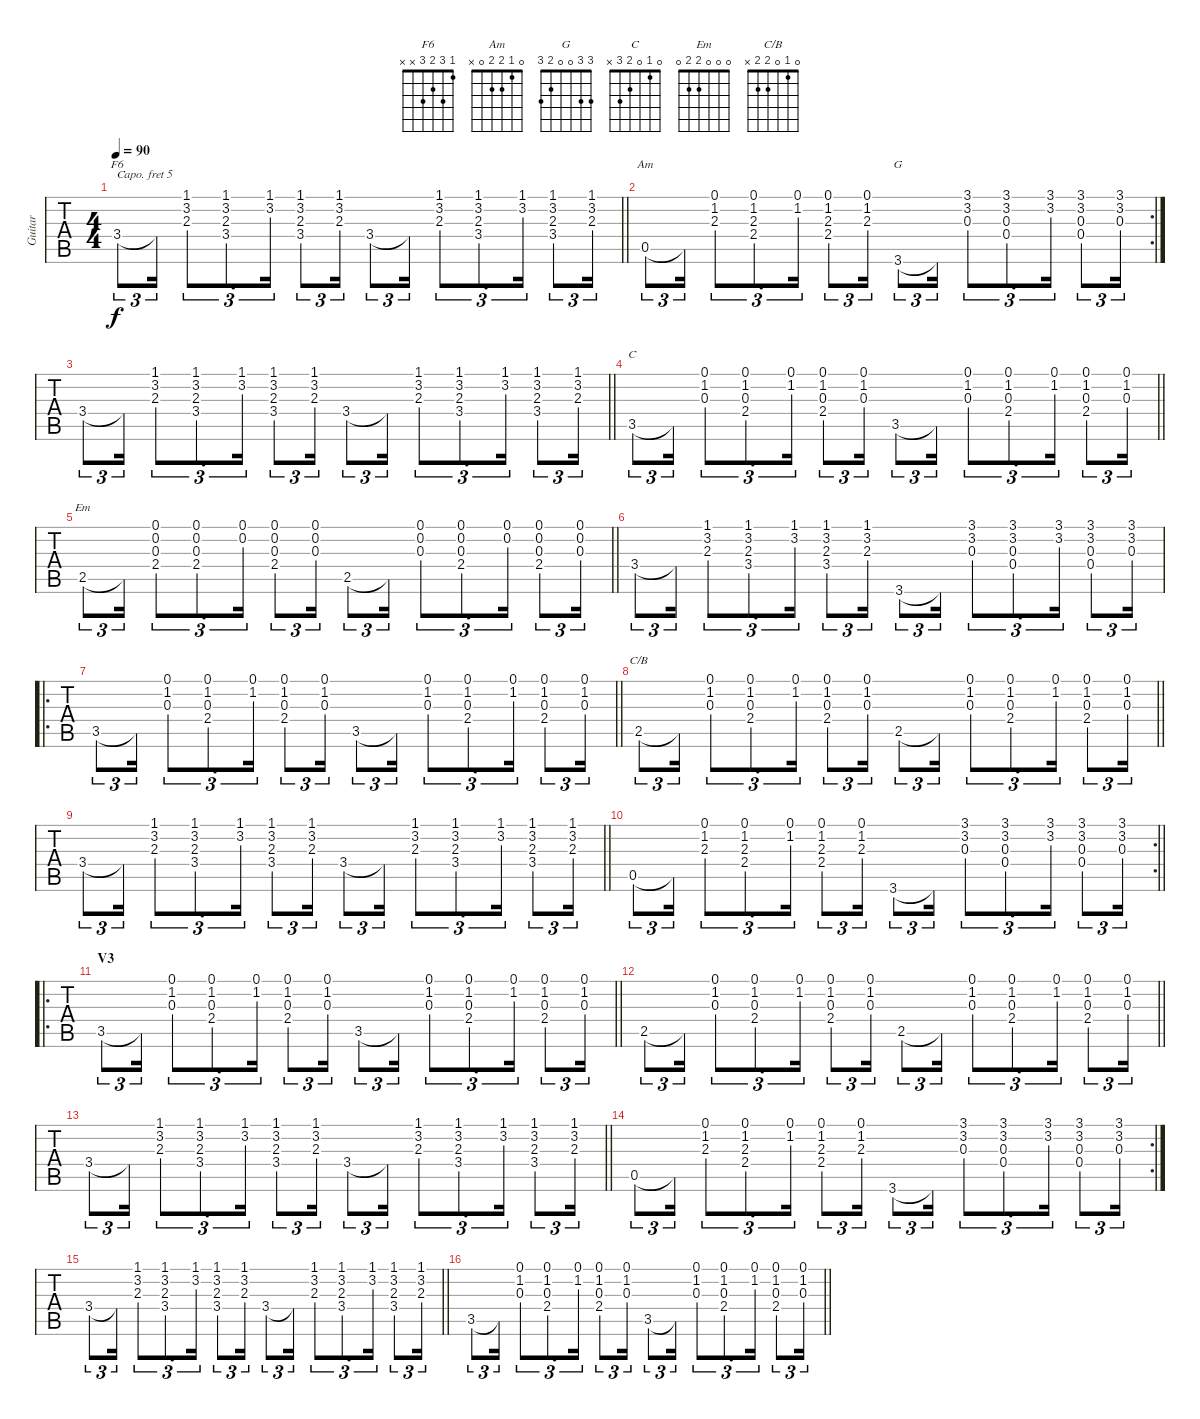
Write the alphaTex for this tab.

\track ("Guitar" "Guitar") {instrument acousticguitarnylon}
\staff {tabs}
\capo 5
\tuning (E4 B3 G3 D3 A2 E2) {hide}
\chord ("F6" 1 3 2 3 x x)
\chord ("Am" 0 1 2 2 0 x)
\chord ("G" 3 3 0 0 2 3)
\chord ("C" 0 1 0 2 3 x)
\chord ("Em" 0 0 0 2 2 0)
\chord ("C/B" 0 1 0 2 2 x)
\ts (4 4)
\tempo 90
\clef g2
\barLineRight lightlight
\ks c
3.4.8{tu (3 2) ch "F6" dy f} 3.4{t}.16{tu (3 2)} (1.1 3.2 2.3).8{tu (3 2)} (1.1 3.2 2.3 3.4).8{d tu (3 2)} (1.1 3.2).16{tu (3 2)} (1.1 3.2 2.3 3.4).8{tu (3 2)} (1.1 3.2 2.3).16{tu (3 2)} 3.4.8{tu (3 2)} 3.4{t}.16{tu (3 2)} (1.1 3.2 2.3).8{tu (3 2)} (1.1 3.2 2.3 3.4).8{d tu (3 2)} (1.1 3.2).16{tu (3 2)} (1.1 3.2 2.3 3.4).8{tu (3 2)} (1.1 3.2 2.3).16{tu (3 2)} |
\rc 2
0.5.8{tu (3 2) ch "Am"} 0.5{t}.16{tu (3 2)} (0.1 1.2 2.3).8{tu (3 2)} (0.1 1.2 2.3 2.4).8{d tu (3 2)} (0.1 1.2).16{tu (3 2)} (0.1 1.2 2.3 2.4).8{tu (3 2)} (0.1 1.2 2.3).16{tu (3 2)} 3.6.8{tu (3 2) ch "G"} 3.6{t}.16{tu (3 2)} (3.1 3.2 0.3).8{tu (3 2)} (3.1 3.2 0.3 0.4).8{d tu (3 2)} (3.1 3.2).16{tu (3 2)} (3.1 3.2 0.3 0.4).8{tu (3 2)} (3.1 3.2 0.3).16{tu (3 2)} |
\barLineRight lightlight
3.4.8{tu (3 2)} 3.4{t}.16{tu (3 2)} (1.1 3.2 2.3).8{tu (3 2)} (1.1 3.2 2.3 3.4).8{d tu (3 2)} (1.1 3.2).16{tu (3 2)} (1.1 3.2 2.3 3.4).8{tu (3 2)} (1.1 3.2 2.3).16{tu (3 2)} 3.4.8{tu (3 2)} 3.4{t}.16{tu (3 2)} (1.1 3.2 2.3).8{tu (3 2)} (1.1 3.2 2.3 3.4).8{d tu (3 2)} (1.1 3.2).16{tu (3 2)} (1.1 3.2 2.3 3.4).8{tu (3 2)} (1.1 3.2 2.3).16{tu (3 2)} |
\barLineRight lightlight
3.5.8{tu (3 2) ch "C"} 3.5{t}.16{tu (3 2)} (0.1 1.2 0.3).8{tu (3 2)} (0.1 1.2 0.3 2.4).8{d tu (3 2)} (0.1 1.2).16{tu (3 2)} (0.1 1.2 0.3 2.4).8{tu (3 2)} (0.1 1.2 0.3).16{tu (3 2)} 3.5.8{tu (3 2)} 3.5{t}.16{tu (3 2)} (0.1 1.2 0.3).8{tu (3 2)} (0.1 1.2 0.3 2.4).8{d tu (3 2)} (0.1 1.2).16{tu (3 2)} (0.1 1.2 0.3 2.4).8{tu (3 2)} (0.1 1.2 0.3).16{tu (3 2)} |
\barLineRight lightlight
2.5.8{tu (3 2) ch "Em"} 2.5{t}.16{tu (3 2)} (0.1 0.2 0.3 2.4).8{tu (3 2)} (0.1 0.2 0.3 2.4).8{d tu (3 2)} (0.1 0.2).16{tu (3 2)} (0.1 0.2 0.3 2.4).8{tu (3 2)} (0.1 0.2 0.3).16{tu (3 2)} 2.5.8{tu (3 2)} 2.5{t}.16{tu (3 2)} (0.1 0.2 0.3).8{tu (3 2)} (0.1 0.2 0.3 2.4).8{d tu (3 2)} (0.1 0.2).16{tu (3 2)} (0.1 0.2 0.3 2.4).8{tu (3 2)} (0.1 0.2 0.3).16{tu (3 2)} |
3.4.8{tu (3 2)} 3.4{t}.16{tu (3 2)} (1.1 3.2 2.3).8{tu (3 2)} (1.1 3.2 2.3 3.4).8{d tu (3 2)} (1.1 3.2).16{tu (3 2)} (1.1 3.2 2.3 3.4).8{tu (3 2)} (1.1 3.2 2.3).16{tu (3 2)} 3.6.8{tu (3 2)} 3.6{t}.16{tu (3 2)} (3.1 3.2 0.3).8{tu (3 2)} (3.1 3.2 0.3 0.4).8{d tu (3 2)} (3.1 3.2).16{tu (3 2)} (3.1 3.2 0.3 0.4).8{tu (3 2)} (3.1 3.2 0.3).16{tu (3 2)} |
\ro
\barLineRight lightlight
3.5.8{tu (3 2)} 3.5{t}.16{tu (3 2)} (0.1 1.2 0.3).8{tu (3 2)} (0.1 1.2 0.3 2.4).8{d tu (3 2)} (0.1 1.2).16{tu (3 2)} (0.1 1.2 0.3 2.4).8{tu (3 2)} (0.1 1.2 0.3).16{tu (3 2)} 3.5.8{tu (3 2)} 3.5{t}.16{tu (3 2)} (0.1 1.2 0.3).8{tu (3 2)} (0.1 1.2 0.3 2.4).8{d tu (3 2)} (0.1 1.2).16{tu (3 2)} (0.1 1.2 0.3 2.4).8{tu (3 2)} (0.1 1.2 0.3).16{tu (3 2)} |
\barLineRight lightlight
2.5.8{tu (3 2) ch "C/B"} 2.5{t}.16{tu (3 2)} (0.1 1.2 0.3).8{tu (3 2)} (0.1 1.2 0.3 2.4).8{d tu (3 2)} (0.1 1.2).16{tu (3 2)} (0.1 1.2 0.3 2.4).8{tu (3 2)} (0.1 1.2 0.3).16{tu (3 2)} 2.5.8{tu (3 2)} 2.5{t}.16{tu (3 2)} (0.1 1.2 0.3).8{tu (3 2)} (0.1 1.2 0.3 2.4).8{d tu (3 2)} (0.1 1.2).16{tu (3 2)} (0.1 1.2 0.3 2.4).8{tu (3 2)} (0.1 1.2 0.3).16{tu (3 2)} |
\barLineRight lightlight
3.4.8{tu (3 2)} 3.4{t}.16{tu (3 2)} (1.1 3.2 2.3).8{tu (3 2)} (1.1 3.2 2.3 3.4).8{d tu (3 2)} (1.1 3.2).16{tu (3 2)} (1.1 3.2 2.3 3.4).8{tu (3 2)} (1.1 3.2 2.3).16{tu (3 2)} 3.4.8{tu (3 2)} 3.4{t}.16{tu (3 2)} (1.1 3.2 2.3).8{tu (3 2)} (1.1 3.2 2.3 3.4).8{d tu (3 2)} (1.1 3.2).16{tu (3 2)} (1.1 3.2 2.3 3.4).8{tu (3 2)} (1.1 3.2 2.3).16{tu (3 2)} |
\rc 2
\barLineRight lightlight
0.5.8{tu (3 2)} 0.5{t}.16{tu (3 2)} (0.1 1.2 2.3).8{tu (3 2)} (0.1 1.2 2.3 2.4).8{d tu (3 2)} (0.1 1.2).16{tu (3 2)} (0.1 1.2 2.3 2.4).8{tu (3 2)} (0.1 1.2 2.3).16{tu (3 2)} 3.6.8{tu (3 2)} 3.6{t}.16{tu (3 2)} (3.1 3.2 0.3).8{tu (3 2)} (3.1 3.2 0.3 0.4).8{d tu (3 2)} (3.1 3.2).16{tu (3 2)} (3.1 3.2 0.3 0.4).8{tu (3 2)} (3.1 3.2 0.3).16{tu (3 2)} |
\ro
\section ("" "V3")
\barLineRight lightlight
3.5.8{tu (3 2)} 3.5{t}.16{tu (3 2)} (0.1 1.2 0.3).8{tu (3 2)} (0.1 1.2 0.3 2.4).8{d tu (3 2)} (0.1 1.2).16{tu (3 2)} (0.1 1.2 0.3 2.4).8{tu (3 2)} (0.1 1.2 0.3).16{tu (3 2)} 3.5.8{tu (3 2)} 3.5{t}.16{tu (3 2)} (0.1 1.2 0.3).8{tu (3 2)} (0.1 1.2 0.3 2.4).8{d tu (3 2)} (0.1 1.2).16{tu (3 2)} (0.1 1.2 0.3 2.4).8{tu (3 2)} (0.1 1.2 0.3).16{tu (3 2)} |
\barLineRight lightlight
2.5.8{tu (3 2)} 2.5{t}.16{tu (3 2)} (0.1 1.2 0.3).8{tu (3 2)} (0.1 1.2 0.3 2.4).8{d tu (3 2)} (0.1 1.2).16{tu (3 2)} (0.1 1.2 0.3 2.4).8{tu (3 2)} (0.1 1.2 0.3).16{tu (3 2)} 2.5.8{tu (3 2)} 2.5{t}.16{tu (3 2)} (0.1 1.2 0.3).8{tu (3 2)} (0.1 1.2 0.3 2.4).8{d tu (3 2)} (0.1 1.2).16{tu (3 2)} (0.1 1.2 0.3 2.4).8{tu (3 2)} (0.1 1.2 0.3).16{tu (3 2)} |
\barLineRight lightlight
3.4.8{tu (3 2)} 3.4{t}.16{tu (3 2)} (1.1 3.2 2.3).8{tu (3 2)} (1.1 3.2 2.3 3.4).8{d tu (3 2)} (1.1 3.2).16{tu (3 2)} (1.1 3.2 2.3 3.4).8{tu (3 2)} (1.1 3.2 2.3).16{tu (3 2)} 3.4.8{tu (3 2)} 3.4{t}.16{tu (3 2)} (1.1 3.2 2.3).8{tu (3 2)} (1.1 3.2 2.3 3.4).8{d tu (3 2)} (1.1 3.2).16{tu (3 2)} (1.1 3.2 2.3 3.4).8{tu (3 2)} (1.1 3.2 2.3).16{tu (3 2)} |
\rc 2
0.5.8{tu (3 2)} 0.5{t}.16{tu (3 2)} (0.1 1.2 2.3).8{tu (3 2)} (0.1 1.2 2.3 2.4).8{d tu (3 2)} (0.1 1.2).16{tu (3 2)} (0.1 1.2 2.3 2.4).8{tu (3 2)} (0.1 1.2 2.3).16{tu (3 2)} 3.6.8{tu (3 2)} 3.6{t}.16{tu (3 2)} (3.1 3.2 0.3).8{tu (3 2)} (3.1 3.2 0.3 0.4).8{d tu (3 2)} (3.1 3.2).16{tu (3 2)} (3.1 3.2 0.3 0.4).8{tu (3 2)} (3.1 3.2 0.3).16{tu (3 2)} |
\barLineRight lightlight
3.4.8{tu (3 2)} 3.4{t}.16{tu (3 2)} (1.1 3.2 2.3).8{tu (3 2)} (1.1 3.2 2.3 3.4).8{d tu (3 2)} (1.1 3.2).16{tu (3 2)} (1.1 3.2 2.3 3.4).8{tu (3 2)} (1.1 3.2 2.3).16{tu (3 2)} 3.4.8{tu (3 2)} 3.4{t}.16{tu (3 2)} (1.1 3.2 2.3).8{tu (3 2)} (1.1 3.2 2.3 3.4).8{d tu (3 2)} (1.1 3.2).16{tu (3 2)} (1.1 3.2 2.3 3.4).8{tu (3 2)} (1.1 3.2 2.3).16{tu (3 2)} |
\barLineRight lightlight
3.5.8{tu (3 2)} 3.5{t}.16{tu (3 2)} (0.1 1.2 0.3).8{tu (3 2)} (0.1 1.2 0.3 2.4).8{d tu (3 2)} (0.1 1.2).16{tu (3 2)} (0.1 1.2 0.3 2.4).8{tu (3 2)} (0.1 1.2 0.3).16{tu (3 2)} 3.5.8{tu (3 2)} 3.5{t}.16{tu (3 2)} (0.1 1.2 0.3).8{tu (3 2)} (0.1 1.2 0.3 2.4).8{d tu (3 2)} (0.1 1.2).16{tu (3 2)} (0.1 1.2 0.3 2.4).8{tu (3 2)} (0.1 1.2 0.3).16{tu (3 2)}
